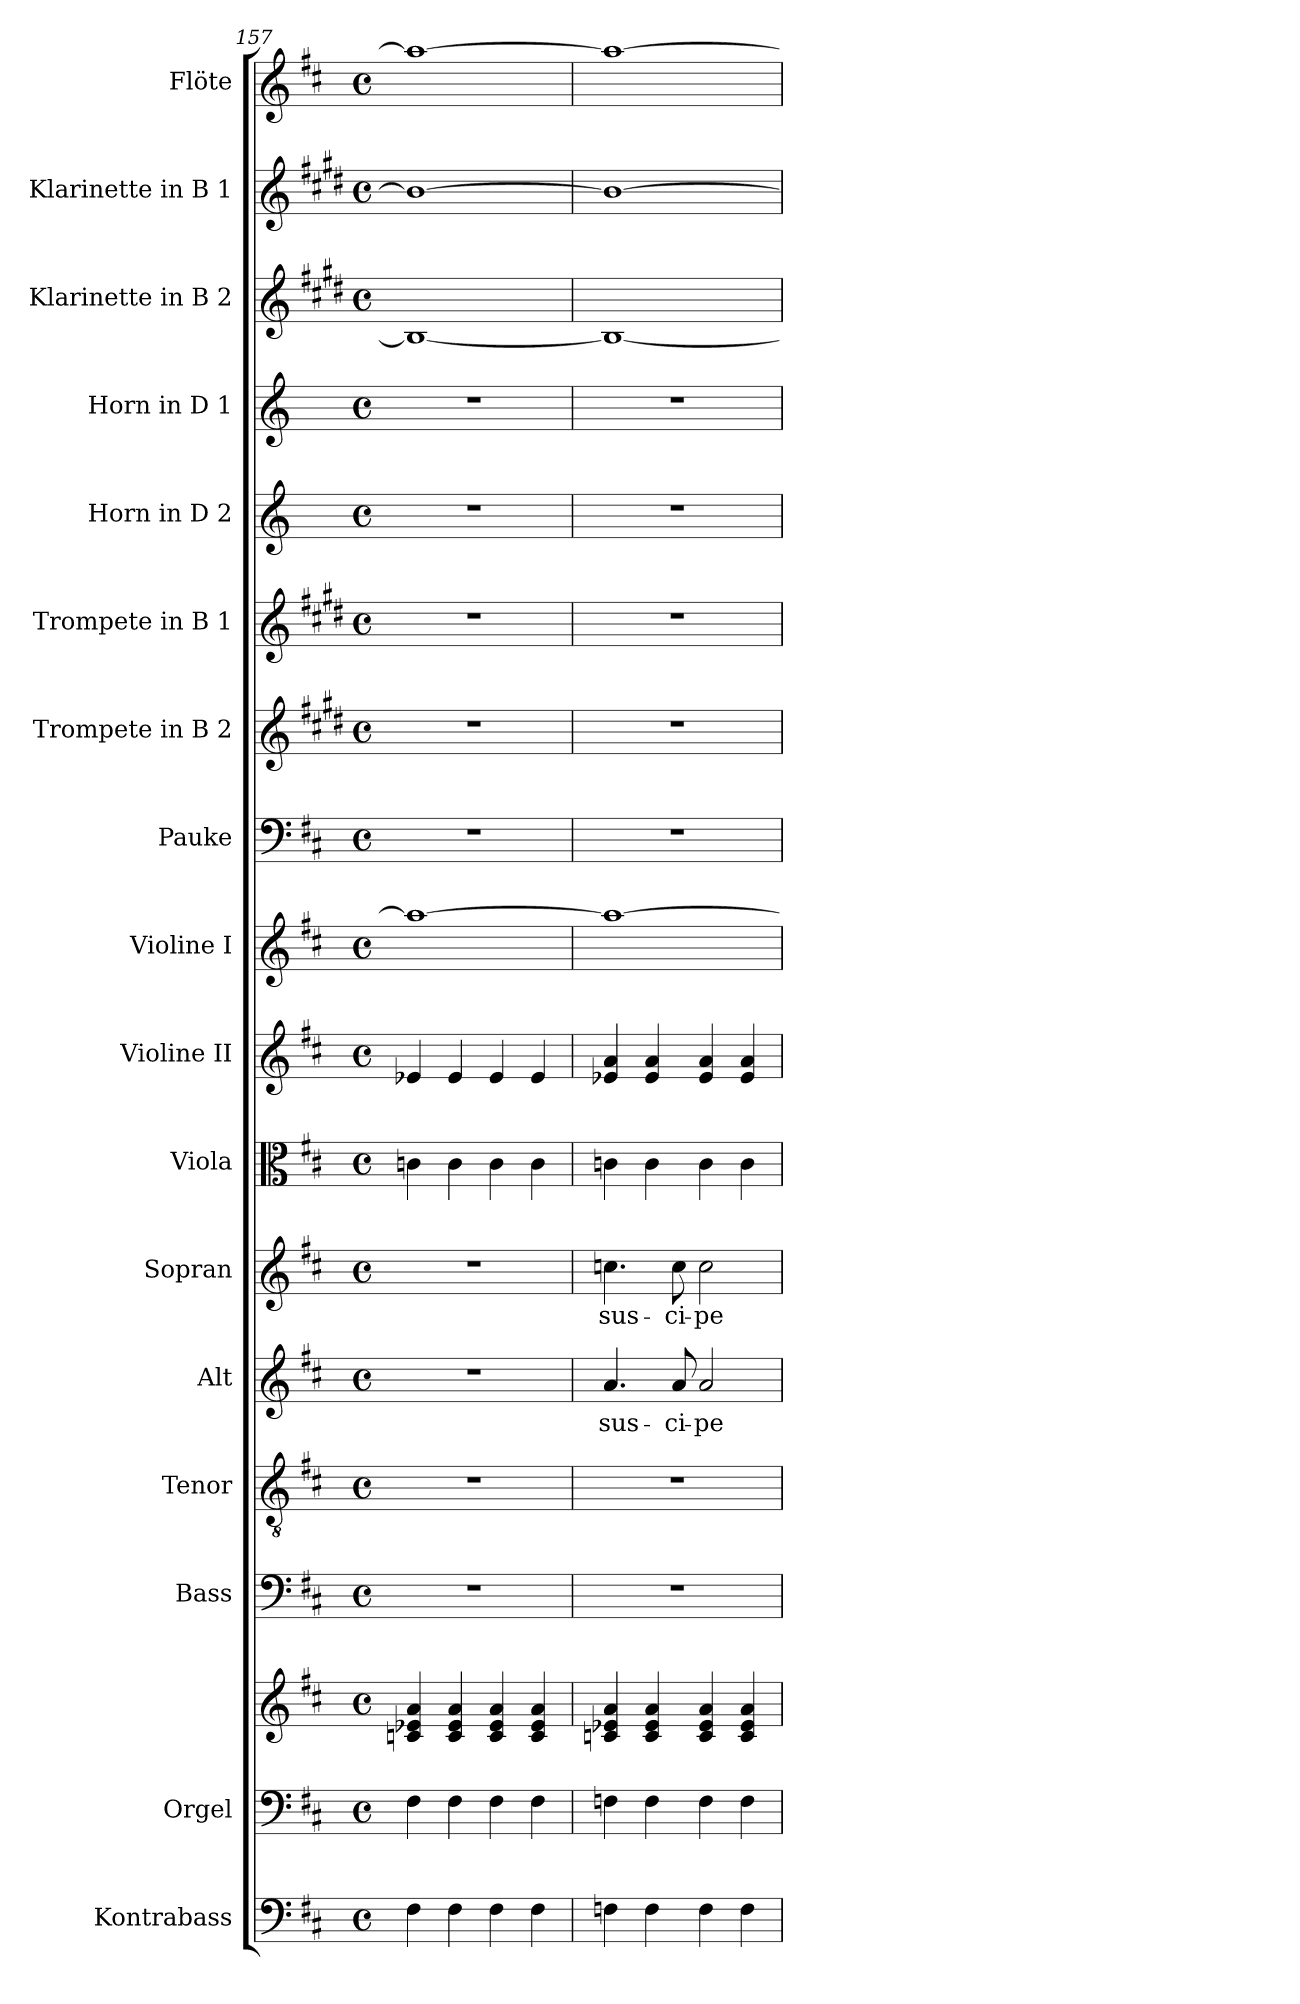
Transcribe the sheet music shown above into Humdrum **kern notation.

**kern	**kern	**kern	**kern	**kern	**kern	**text	**kern	**text	**kern	**kern	**kern	**kern	**kern	**kern	**kern	**kern	**kern	**kern	**kern
*part17	*part16	*part16	*part15	*part14	*part13	*part13	*part12	*part12	*part11	*part10	*part9	*part8	*part7	*part6	*part5	*part4	*part3	*part2	*part1
*staff18	*staff17	*staff16	*staff15	*staff14	*staff13	*staff13	*staff12	*staff12	*staff11	*staff10	*staff9	*staff8	*staff7	*staff6	*staff5	*staff4	*staff3	*staff2	*staff1
*I"Kontrabass	*I"Orgel	*	*I"Bass	*I"Tenor	*I"Alt	*	*I"Sopran	*	*I"Viola	*I"Violine II	*I"Violine I	*I"Pauke	*I"Trompete in B 2	*I"Trompete in B 1	*I"Horn in D 2	*I"Horn in D 1	*I"Klarinette in B 2	*I"Klarinette in B 1	*I"Flöte
*I'Kb.	*I'Org.	*	*I'B	*I'T	*I'A	*	*I'S	*	*I'Vla.	*I'Vl. II	*I'Vl. I	*I'Pk.	*I'Trp. 2	*I'Trp. 1	*I'Hrn. 2	*I'Hrn. 1	*I'Kl. 2	*I'Kl. 1	*I'Fl.
!!LO:PB:g=z
*clefF4	*clefF4	*clefG2	*clefF4	*clefGv2	*clefG2	*	*clefG2	*	*clefC3	*clefG2	*clefG2	*clefF4	*clefG2	*clefG2	*clefG2	*clefG2	*clefG2	*clefG2	*clefG2
*ITrd7c12	*	*	*	*	*	*	*	*	*	*	*	*	*ITrd1c2	*ITrd1c2	*ITrd-1c-2	*ITrd-1c-2	*ITrd1c2	*ITrd1c2	*
*k[f#c#]	*k[f#c#]	*k[f#c#]	*k[f#c#]	*k[f#c#]	*k[f#c#]	*	*k[f#c#]	*	*k[f#c#]	*k[f#c#]	*k[f#c#]	*k[f#c#]	*k[f#c#]	*k[f#c#]	*k[f#c#]	*k[f#c#]	*k[f#c#]	*k[f#c#]	*k[f#c#]
*D:	*D:	*D:	*D:	*D:	*D:	*	*D:	*	*D:	*D:	*D:	*D:	*D:	*D:	*D:	*D:	*D:	*D:	*D:
*M4/4	*M4/4	*M4/4	*M4/4	*M4/4	*M4/4	*	*M4/4	*	*M4/4	*M4/4	*M4/4	*M4/4	*M4/4	*M4/4	*M4/4	*M4/4	*M4/4	*M4/4	*M4/4
*met(c)	*met(c)	*met(c)	*met(c)	*met(c)	*met(c)	*	*met(c)	*	*met(c)	*met(c)	*met(c)	*met(c)	*met(c)	*met(c)	*met(c)	*met(c)	*met(c)	*met(c)	*met(c)
=157	=157	=157	=157	=157	=157	=157	=157	=157	=157	=157	=157	=157	=157	=157	=157	=157	=157	=157	=157
4FF#\	4F#\	4cn/ 4e-X/ 4a/	1r	1r	1r	.	1r	.	4cn\	4e-X/	1aa_	1r	1r	1r	1r	1r	1A_	1a_	1aa_
4FF#\	4F#\	4c/ 4e-/ 4a/	.	.	.	.	.	.	4c\	4e-/	.	.	.	.	.	.	.	.	.
4FF#\	4F#\	4c/ 4e-/ 4a/	.	.	.	.	.	.	4c\	4e-/	.	.	.	.	.	.	.	.	.
4FF#\	4F#\	4c/ 4e-/ 4a/	.	.	.	.	.	.	4c\	4e-/	.	.	.	.	.	.	.	.	.
=158	=158	=158	=158	=158	=158	=158	=158	=158	=158	=158	=158	=158	=158	=158	=158	=158	=158	=158	=158
!	!	!	!	!	!	!LO:LY:b	!	!LO:LY:b	!	!	!	!	!	!	!	!	!	!	!
4FFn\	4Fn\	4cn/ 4e-X/ 4a/	1r	1r	4.a/	sus-	4.ccn\	sus-	4cn\	4e-X/ 4a/	1aa_	1r	1r	1r	1r	1r	1A_	1a_	1aa_
4FF\	4F\	4c/ 4e-/ 4a/	.	.	.	.	.	.	4c\	4e-/ 4a/	.	.	.	.	.	.	.	.	.
!	!	!	!	!	!	!LO:LY:b	!	!LO:LY:b	!	!	!	!	!	!	!	!	!	!	!
.	.	.	.	.	8a/	-ci-	8cc\	-ci-	.	.	.	.	.	.	.	.	.	.	.
!	!	!	!	!	!	!LO:LY:b	!	!LO:LY:b	!	!	!	!	!	!	!	!	!	!	!
4FF\	4F\	4c/ 4e-/ 4a/	.	.	2a/	-pe	2cc\	-pe	4c\	4e-/ 4a/	.	.	.	.	.	.	.	.	.
4FF\	4F\	4c/ 4e-/ 4a/	.	.	.	.	.	.	4c\	4e-/ 4a/	.	.	.	.	.	.	.	.	.
=	=	=	=	=	=	=	=	=	=	=	=	=	=	=	=	=	=	=	=
*-	*-	*-	*-	*-	*-	*-	*-	*-	*-	*-	*-	*-	*-	*-	*-	*-	*-	*-	*-
